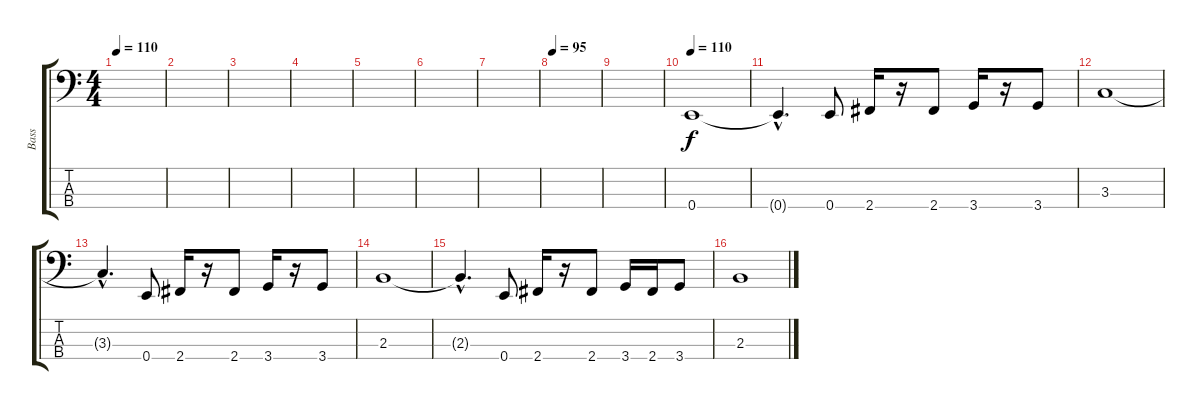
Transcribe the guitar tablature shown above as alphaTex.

\track ("Bass" "Bass") {instrument electricbassfinger}
\staff {score tabs}
\tuning (G2 D2 A1 E1) {hide}
\ts (4 4)
\tempo 110
\clef f4
\ks c
|
|
|
|
|
|
|
\tempo 95
|
|
\tempo 110
0.4.1 |
0.4{hac t}.4{d} 0.4.8 2.4.16 r.16 2.4.8 3.4.16 r.16 3.4.8 |
3.3.1 |
3.3{hac t}.4{d} 0.4.8 2.4.16 r.16 2.4.8 3.4.16 r.16 3.4.8 |
2.3.1 |
2.3{hac t}.4{d} 0.4.8 2.4.16 r.16 2.4.8 3.4.16 2.4.16 3.4.8 |
2.3.1
